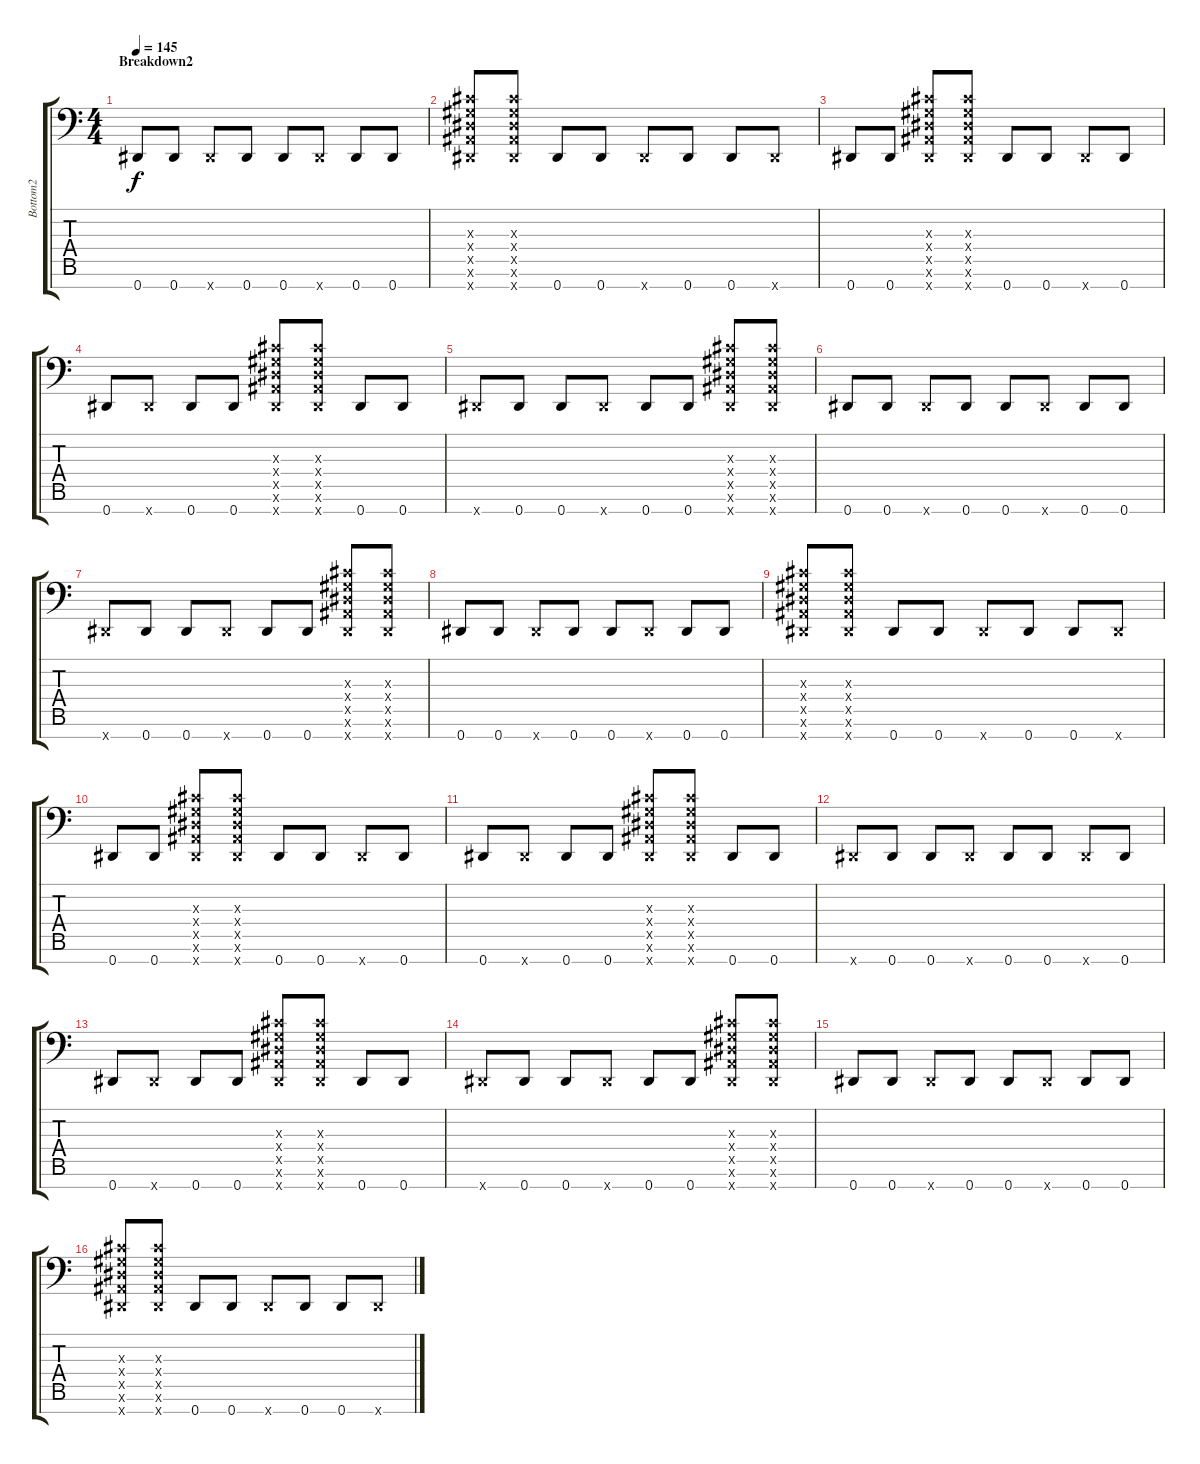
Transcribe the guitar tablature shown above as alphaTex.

\track ("Bottom2" "Bottom2") {instrument overdrivenguitar}
\staff {score tabs}
\tuning (Bb3 Gb3 Db3 Ab2 Eb2 Bb1 Eb1) {hide}
\ts (4 4)
\section ("" "Breakdown2")
\tempo 145
\clef f4
\ks c
0.7.8{dy f} 0.7.8 0.7{x}.8 0.7.8 0.7.8 0.7{x}.8 0.7.8 0.7.8 |
(0.3{x} 0.4{x} 0.5{x} 0.6{x} 0.7{x}).8 (0.3{x} 0.4{x} 0.5{x} 0.6{x} 0.7{x}).8 0.7.8 0.7.8 0.7{x}.8 0.7.8 0.7.8 0.7{x}.8 |
0.7.8 0.7.8 (0.3{x} 0.4{x} 0.5{x} 0.6{x} 0.7{x}).8 (0.3{x} 0.4{x} 0.5{x} 0.6{x} 0.7{x}).8 0.7.8 0.7.8 0.7{x}.8 0.7.8 |
0.7.8 0.7{x}.8 0.7.8 0.7.8 (0.3{x} 0.4{x} 0.5{x} 0.6{x} 0.7{x}).8 (0.3{x} 0.4{x} 0.5{x} 0.6{x} 0.7{x}).8 0.7.8 0.7.8 |
0.7{x}.8 0.7.8 0.7.8 0.7{x}.8 0.7.8 0.7.8 (0.3{x} 0.4{x} 0.5{x} 0.6{x} 0.7{x}).8 (0.3{x} 0.4{x} 0.5{x} 0.6{x} 0.7{x}).8 |
0.7.8 0.7.8 0.7{x}.8 0.7.8 0.7.8 0.7{x}.8 0.7.8 0.7.8 |
0.7{x}.8 0.7.8 0.7.8 0.7{x}.8 0.7.8 0.7.8 (0.3{x} 0.4{x} 0.5{x} 0.6{x} 0.7{x}).8 (0.3{x} 0.4{x} 0.5{x} 0.6{x} 0.7{x}).8 |
0.7.8 0.7.8 0.7{x}.8 0.7.8 0.7.8 0.7{x}.8 0.7.8 0.7.8 |
(0.3{x} 0.4{x} 0.5{x} 0.6{x} 0.7{x}).8 (0.3{x} 0.4{x} 0.5{x} 0.6{x} 0.7{x}).8 0.7.8 0.7.8 0.7{x}.8 0.7.8 0.7.8 0.7{x}.8 |
0.7.8 0.7.8 (0.3{x} 0.4{x} 0.5{x} 0.6{x} 0.7{x}).8 (0.3{x} 0.4{x} 0.5{x} 0.6{x} 0.7{x}).8 0.7.8 0.7.8 0.7{x}.8 0.7.8 |
0.7.8 0.7{x}.8 0.7.8 0.7.8 (0.3{x} 0.4{x} 0.5{x} 0.6{x} 0.7{x}).8 (0.3{x} 0.4{x} 0.5{x} 0.6{x} 0.7{x}).8 0.7.8 0.7.8 |
0.7{x}.8 0.7.8 0.7.8 0.7{x}.8 0.7.8 0.7.8 0.7{x}.8 0.7.8 |
0.7.8 0.7{x}.8 0.7.8 0.7.8 (0.3{x} 0.4{x} 0.5{x} 0.6{x} 0.7{x}).8 (0.3{x} 0.4{x} 0.5{x} 0.6{x} 0.7{x}).8 0.7.8 0.7.8 |
0.7{x}.8 0.7.8 0.7.8 0.7{x}.8 0.7.8 0.7.8 (0.3{x} 0.4{x} 0.5{x} 0.6{x} 0.7{x}).8 (0.3{x} 0.4{x} 0.5{x} 0.6{x} 0.7{x}).8 |
0.7.8 0.7.8 0.7{x}.8 0.7.8 0.7.8 0.7{x}.8 0.7.8 0.7.8 |
(0.3{x} 0.4{x} 0.5{x} 0.6{x} 0.7{x}).8 (0.3{x} 0.4{x} 0.5{x} 0.6{x} 0.7{x}).8 0.7.8 0.7.8 0.7{x}.8 0.7.8 0.7.8 0.7{x}.8
